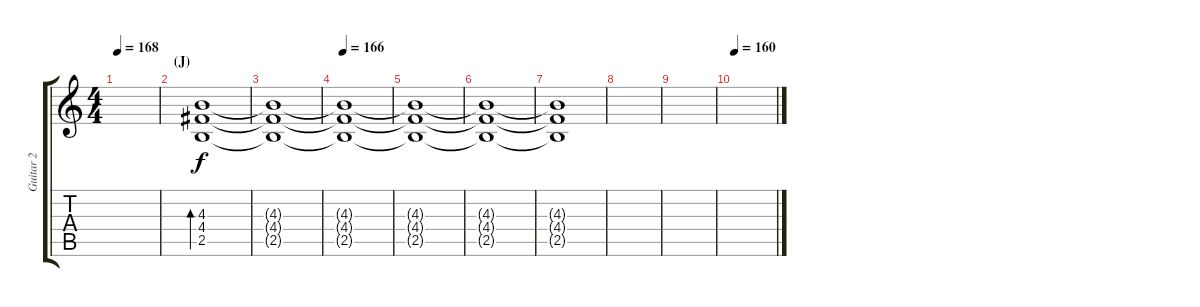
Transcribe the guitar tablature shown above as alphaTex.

\track ("Guitar 2" "Guitar 2") {instrument electricguitarjazz}
\staff {score tabs}
\tuning (E4 B3 G3 D3 A2 E2) {hide}
\ts (4 4)
\tempo 168
\clef g2
\ks c
|
\section ("" "(J)")
(4.3 4.4 2.5).1{bd 60 volume 12} |
(4.3{t} 4.4{t} 2.5{t}).1{volume 2} |
\tempo 166
(4.3{t} 4.4{t} 2.5{t}).1 |
(4.3{t} 4.4{t} 2.5{t}).1 |
(4.3{t} 4.4{t} 2.5{t}).1 |
(4.3{t} 4.4{t} 2.5{t}).1 |
|
|
\tempo 160
